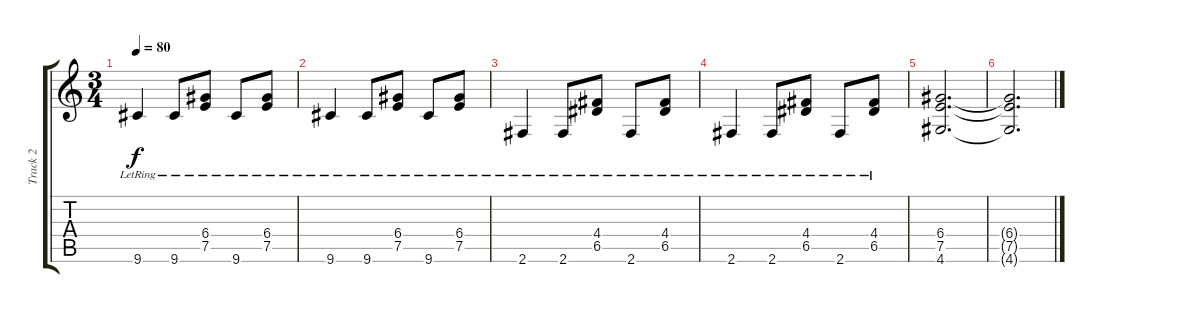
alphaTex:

\track ("Track 2" "Track 2") {instrument electricguitarjazz}
\staff {score tabs}
\tuning (E4 B3 G3 D3 A2 E2) {hide}
\ts (3 4)
\tempo 80
\clef g2
\ks c
9.6{lr}.4{dy f} 9.6{lr}.8 (6.4{lr} 7.5{lr}).8 9.6{lr}.8 (6.4{lr} 7.5{lr}).8 |
9.6{lr}.4 9.6{lr}.8 (6.4{lr} 7.5{lr}).8 9.6{lr}.8 (6.4{lr} 7.5{lr}).8 |
2.6{lr}.4 2.6{lr}.8 (4.4{lr} 6.5{lr}).8 2.6{lr}.8 (4.4{lr} 6.5{lr}).8 |
2.6{lr}.4 2.6{lr}.8 (4.4{lr} 6.5{lr}).8 2.6{lr}.8 (4.4{lr} 6.5{lr}).8 |
(6.4 7.5 4.6).2{d volume 0} |
(6.4{t} 7.5{t} 4.6{t}).2{d}
